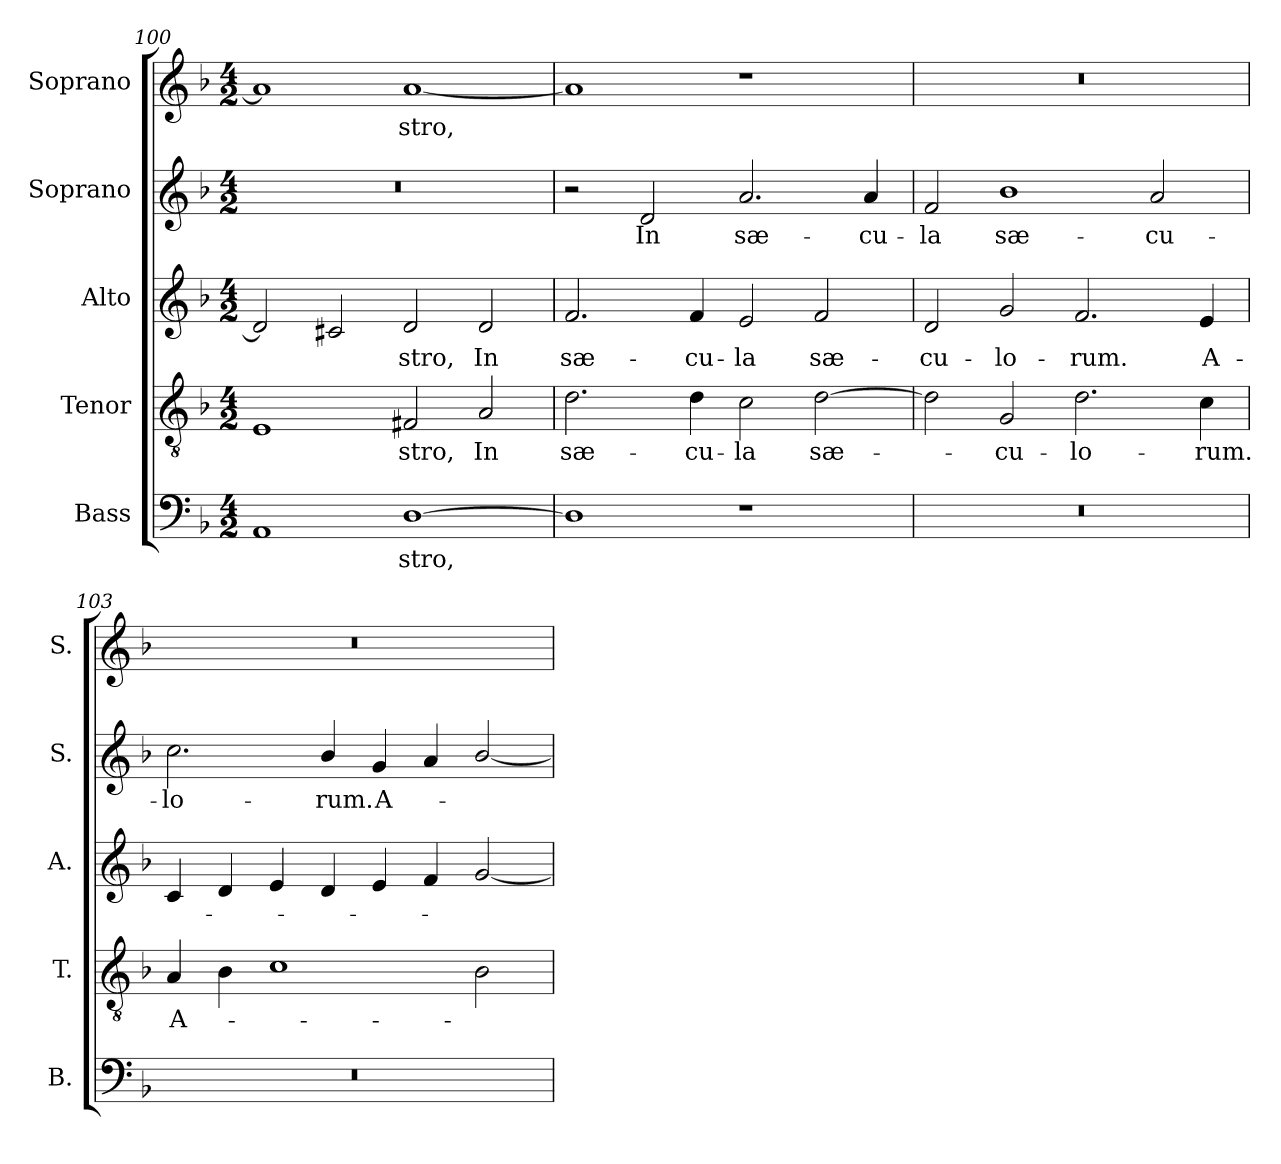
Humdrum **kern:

**kern	**text	**kern	**text	**kern	**text	**kern	**text	**kern	**text
*part5	*part5	*part4	*part4	*part3	*part3	*part2	*part2	*part1	*part1
*staff5	*staff5	*staff4	*staff4	*staff3	*staff3	*staff2	*staff2	*staff1	*staff1
*I"Bass	*	*I"Tenor	*	*I"Alto	*	*I"Soprano	*	*I"Soprano	*
*I'B.	*	*I'T.	*	*I'A.	*	*I'S.	*	*I'S.	*
*clefF4	*	*clefGv2	*	*clefG2	*	*clefG2	*	*clefG2	*
*	*	*ITrd7c12	*	*	*	*	*	*	*
*k[b-]	*	*k[b-]	*	*k[b-]	*	*k[b-]	*	*k[b-]	*
*F:	*	*F:	*	*F:	*	*F:	*	*F:	*
*M4/2	*	*M4/2	*	*M4/2	*	*M4/2	*	*M4/2	*
=100	=100	=100	=100	=100	=100	=100	=100	=100	=100
!	!	!	!	!	!	!LO:N:vis=1	!	!	!
1AAi	.	1EEi	.	2di/]	.	0r	.	1ai]	.
.	.	.	.	2c#Xi/	.	.	.	.	.
!	!LO:LY:b:color=#000000	!	!	!	!	!	!	!	!
!	!	!	!LO:LY:b:color=#000000	!	!	!	!	!	!
!	!	!	!	!	!LO:LY:b:color=#000000	!	!	!	!
!	!	!	!	!	!	!	!	!	!LO:LY:b:color=#000000
[1Di	-stro,	2FF#Xi/	-stro,	2di/	-stro,	.	.	[1ai	-stro,
!	!	!	!LO:LY:b:color=#000000	!	!	!	!	!	!
!	!	!	!	!	!LO:LY:b:color=#000000	!	!	!	!
.	.	2AAi/	In	2di/	In	.	.	.	.
!!LO:LB:g=z
=101	=101	=101	=101	=101	=101	=101	=101	=101	=101
!	!	!	!LO:LY:b:color=#000000	!	!	!	!	!	!
!	!	!	!	!	!LO:LY:b:color=#000000	!	!	!	!
1Di]	.	2.Di\	sæ-	2.fi/	sæ-	2r	.	1ai]	.
!	!	!	!	!	!	!	!LO:LY:b:color=#000000	!	!
.	.	.	.	.	.	2di/	In	.	.
!	!	!	!LO:LY:b:color=#000000	!	!	!	!	!	!
!	!	!	!	!	!LO:LY:b:color=#000000	!	!	!	!
.	.	4Di\	-cu-	4fi/	-cu-	.	.	.	.
!	!	!	!LO:LY:b:color=#000000	!	!	!	!	!	!
!	!	!	!	!	!LO:LY:b:color=#000000	!	!	!	!
!	!	!	!	!	!	!	!LO:LY:b:color=#000000	!	!
1r	.	2Ci\	-la	2ei/	-la	2.ai/	sæ-	1r	.
!	!	!	!LO:LY:b:color=#000000	!	!	!	!	!	!
!	!	!	!	!	!LO:LY:b:color=#000000	!	!	!	!
.	.	[2Di\	sæ-	2fi/	sæ-	.	.	.	.
!	!	!	!	!	!	!	!LO:LY:b:color=#000000	!	!
.	.	.	.	.	.	4ai/	-cu-	.	.
=102	=102	=102	=102	=102	=102	=102	=102	=102	=102
!LO:N:vis=1	!	!	!	!	!	!	!	!	!
!	!	!	!	!	!LO:LY:b:color=#000000	!	!	!	!
!	!	!	!	!	!	!	!LO:LY:b:color=#000000	!LO:N:vis=1	!
0r	.	2Di\]	.	2di/	-cu-	2fi/	-la	0r	.
!	!	!	!LO:LY:b:color=#000000	!	!	!	!	!	!
!	!	!	!	!	!LO:LY:b:color=#000000	!	!	!	!
!	!	!	!	!	!	!	!LO:LY:b:color=#000000	!	!
.	.	2GGi/	-cu-	2gi/	-lo-	1b-i	sæ-	.	.
!	!	!	!LO:LY:b:color=#000000	!	!	!	!	!	!
!	!	!	!	!	!LO:LY:b:color=#000000	!	!	!	!
.	.	2.Di\	-lo-	2.fi/	-rum.	.	.	.	.
!	!	!	!	!	!	!	!LO:LY:b:color=#000000	!	!
.	.	.	.	.	.	2ai/	-cu-	.	.
!	!	!	!LO:LY:b:color=#000000	!	!	!	!	!	!
!	!	!	!	!	!LO:LY:b:color=#000000	!	!	!	!
.	.	4Ci\	-rum.	4ei/	A-	.	.	.	.
=103	=103	=103	=103	=103	=103	=103	=103	=103	=103
!LO:N:vis=1	!	!	!	!	!	!	!	!	!
!	!	!	!LO:LY:b:color=#000000	!	!	!	!	!	!
!	!	!	!	!	!	!	!LO:LY:b:color=#000000	!LO:N:vis=1	!
0r	.	4AAi/	A-	4ci/	.	2.cci\	-lo-	0r	.
.	.	4BB-i\	.	4di/	.	.	.	.	.
.	.	1Ci	.	4ei/	.	.	.	.	.
!	!	!	!	!	!	!	!LO:LY:b:color=#000000	!	!
.	.	.	.	4di/	.	4b-i/	-rum.	.	.
!	!	!	!	!	!	!	!LO:LY:b:color=#000000	!	!
.	.	.	.	4ei/	.	4gi/	A-	.	.
.	.	.	.	4fi/	.	4ai/	.	.	.
.	.	2BB-i\	.	[2gi/	.	[2b-i/	.	.	.
=	=	=	=	=	=	=	=	=	=
*-	*-	*-	*-	*-	*-	*-	*-	*-	*-
